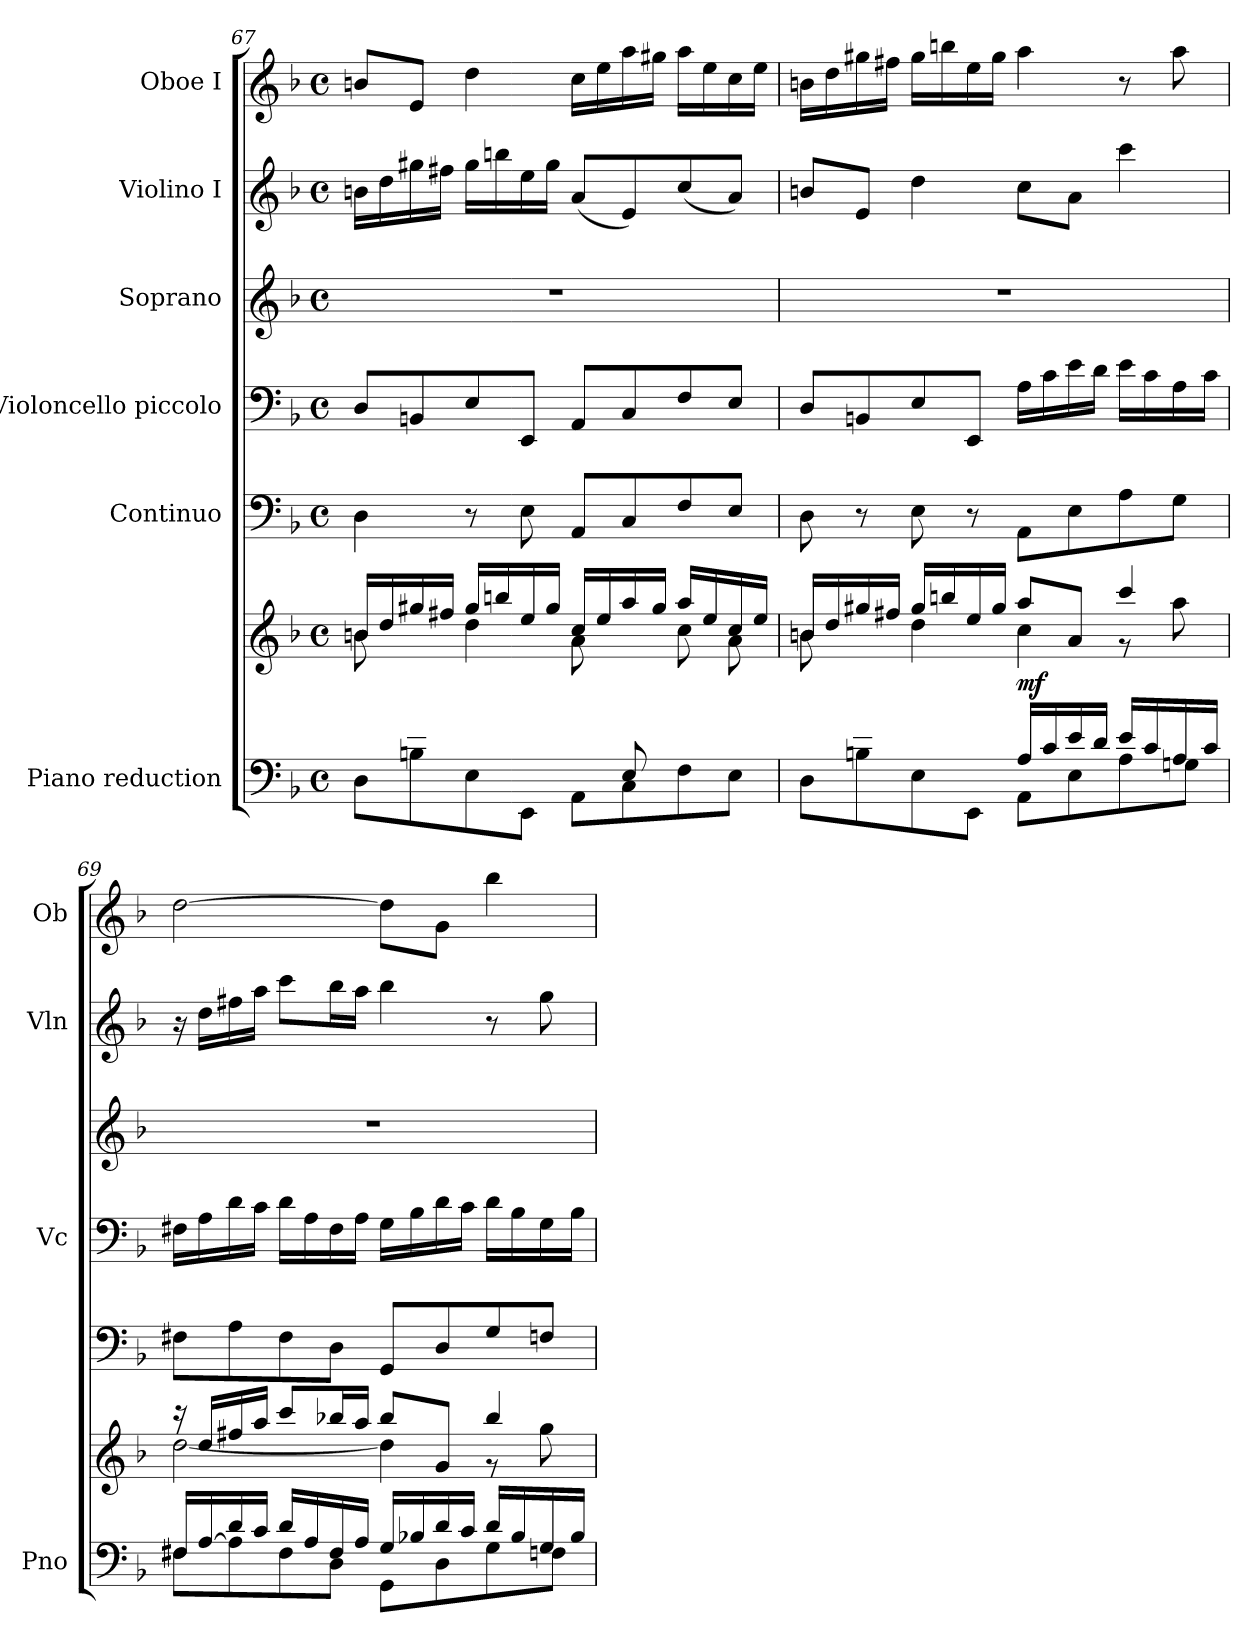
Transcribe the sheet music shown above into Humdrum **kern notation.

**kern	**kern	**dynam	**kern	**kern	**kern	**kern	**kern
*part6	*part6	*part6	*part5	*part4	*part3	*part2	*part1
*staff7	*staff6	*staff6/7	*staff5	*staff4	*staff3	*staff2	*staff1
*I"Piano reduction	*	*	*I"Continuo	*I"Violoncello piccolo	*I"Soprano	*I"Violino I	*I"Oboe I
*I'Pno	*	*	*	*I'Vc	*	*I'Vln	*I'Ob
*clefF4	*clefG2	*	*clefF4	*clefF4	*clefG2	*clefG2	*clefG2
*k[b-]	*k[b-]	*	*k[b-]	*k[b-]	*k[b-]	*k[b-]	*k[b-]
*M4/4	*M4/4	*	*M4/4	*M4/4	*M4/4	*M4/4	*M4/4
*met(c)	*met(c)	*	*met(c)	*met(c)	*met(c)	*met(c)	*met(c)
=67	=67	=67	=67	=67	=67	=67	=67
*^	*^	*	*	*	*	*	*
8ryy	8D\L	16bn/LL	8b\L	.	4D\	8D/L	1r	16bn\LL	8bn/L
.	.	16dd/	.	.	.	.	.	16dd\	.
8e/J	8Bn\	16gg#X/	8ryy	.	.	8BBn/	.	16gg#X\	8e/J
.	.	16ff#X/JJ	.	.	.	.	.	16ff#X\JJ	.
4.ryy	8E\	16gg#/LL	4dd\	.	8r	8E/	.	16gg#\LL	4dd\
.	.	16bbn/	.	.	.	.	.	16bbn\	.
.	8EE\J	16ee/	.	.	8E\	8EE/J	.	16ee\	.
.	.	16gg#/JJ	.	.	.	.	.	16gg#\JJ	.
.	8AA\L	16cc/LL	8a\L	.	8AA/L	8AA/L	.	(8a/L	16cc\LL
.	.	16ee/	.	.	.	.	.	.	16ee\
8E/	8C\	16aa/	8ryy	.	8C/	8C/	.	8e/)	16aa\
.	.	16gg#/JJ	.	.	.	.	.	.	16gg#X\JJ
4ryy	8F\	16aa/LL	8cc\	.	8F/	8F/	.	(8cc/	16aa\LL
.	.	16ee/	.	.	.	.	.	.	16ee\
.	8E\J	16cc/	8a\J	.	8E/J	8E/J	.	8a/J)	16cc\
.	.	16ee/JJ	.	.	.	.	.	.	16ee\JJ
=68	=68	=68	=68	=68	=68	=68	=68	=68	=68
*	*^	*	*	*	*	*	*	*	*
8ryy	2ryy	8D\L	16bn/LL	8b\L	.	8D\	8D/L	1r	8bn/L	16bn\LL
.	.	.	16dd/	.	.	.	.	.	.	16dd\
8e/J	.	8Bn\	16gg#X/	8ryy	.	8r	8BBn/	.	8e/J	16gg#X\
.	.	.	16ff#X/JJ	.	.	.	.	.	.	16ff#X\JJ
2.ryy	.	8E\	16gg#/LL	4dd\	.	8E\	8E/	.	4dd\	16gg#\LL
.	.	.	16bbn/	.	.	.	.	.	.	16bbn\
.	.	8EE\J	16ee/	.	.	8r	8EE/J	.	.	16ee\
.	.	.	16gg#/JJ	.	.	.	.	.	.	16gg#\JJ
!	!	!	!	!	!LO:DY:b	!	!	!	!	!
.	16A/LL	8AA\L	8aa/L	4cc\	mf	8AA\L	16A\LL	.	8cc\L	4aa\
.	16c/	.	.	.	.	.	16c\	.	.	.
.	16e/	8E\	8a/J	.	.	8E\	16e\	.	8a\J	.
.	16d/JJ	.	.	.	.	.	16d\JJ	.	.	.
.	16e/LL	8A\	4ccc/	8r	.	8A\	16e\LL	.	4ccc\	8r
.	16c/	.	.	.	.	.	16c\	.	.	.
.	16A/	8Gn\J	.	8aa\	.	8G\J	16A\	.	.	8aa\
.	16c/JJ	.	.	.	.	.	16c\JJ	.	.	.
*	*v	*v	*	*	*	*	*	*	*	*
!!LO:PB:g=z
=69	=69	=69	=69	=69	=69	=69	=69	=69	=69
16F#X/LL	8F#\L	16r	[2dd\	.	8F#X\L	16F#X\LL	1r	16r	[2dd\
[<16A/	.	16dd/LL	.	.	.	16A\	.	16dd\LL	.
16d/	8A\]	16ff#X/	.	.	8A\	16d\	.	16ff#X\	.
16c/JJ	.	16aa/JJ	.	.	.	16c\JJ	.	16aa\JJ	.
16d/LL	8F#\	8ccc/L	.	.	8F#\	16d\LL	.	8ccc\L	.
16A/	.	.	.	.	.	16A\	.	.	.
16F#/	8D\J	16bb-X/L	.	.	8D\J	16F#\	.	16bb-\L	.
16A/JJ	.	16aa/JJ	.	.	.	16A\JJ	.	16aa\JJ	.
16G/LL	8GG\L	8bb-/L	4dd\]	.	8GG/L	16G\LL	.	4bb-\	8dd\L]
16B-X/	.	.	.	.	.	16B-\	.	.	.
16d/	8D\	8g/J	.	.	8D/	16d\	.	.	8g\J
16c/JJ	.	.	.	.	.	16c\JJ	.	.	.
16d/LL	8G\	4bb-/	8r	.	8G/	16d\LL	.	8r	4bb-\
16B-/	.	.	.	.	.	16B-\	.	.	.
16G/	8Fn\J	.	8gg\	.	8Fn/J	16G\	.	8gg\	.
16B-/JJ	.	.	.	.	.	16B-\JJ	.	.	.
*v	*v	*	*	*	*	*	*	*	*
*	*v	*v	*	*	*	*	*	*
=	=	=	=	=	=	=	=
*-	*-	*-	*-	*-	*-	*-	*-
